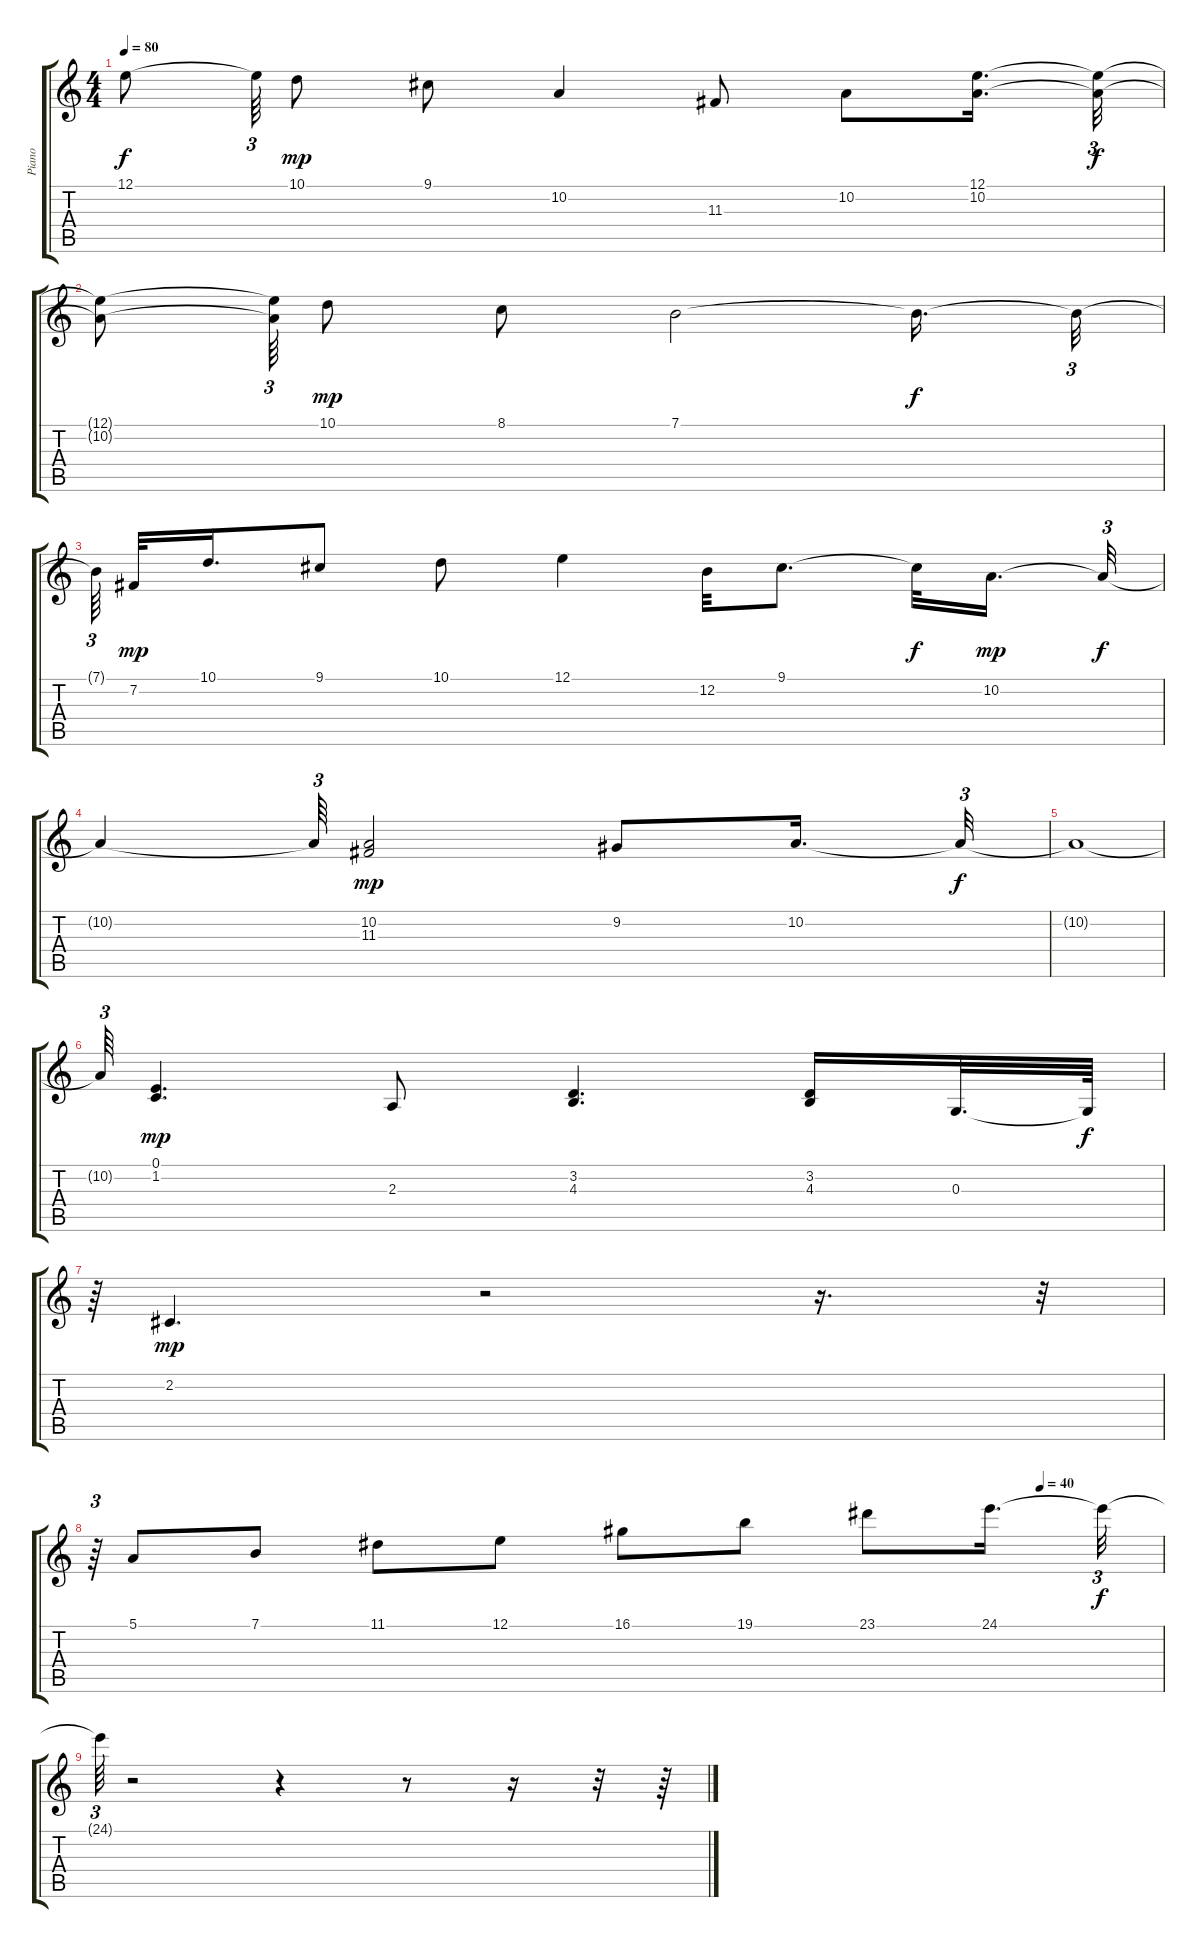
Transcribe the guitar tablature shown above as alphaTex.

\track ("Piano" "Piano") {instrument acousticgrandpiano}
\staff {score tabs}
\tuning (E4 B3 G3 D3 A2 E2) {hide}
\ts (4 4)
\tempo 80
\clef g2
\ks c
12.1{t}.8{dy f} 12.1{t}.64{tu (3 2)} 10.1.8{dy mp} 9.1.8 10.2.4 11.3.8 10.2.8 (12.1 10.2).16{d} (12.1{t} 10.2{t}).32{tu (3 2) dy f} |
(12.1{t} 10.2{t}).8 (12.1{t} 10.2{t}).64{tu (3 2)} 10.1.8{dy mp} 8.1.8 7.1.2 7.1{t}.16{d dy f} 7.1{t}.32{tu (3 2)} |
7.1{t}.64{tu (3 2) beam splitsecondary} 7.2.32{dy mp} 10.1.16{d} 9.1.8 10.1.8 12.1.4 12.2.32 9.1.8{d} 9.1{t}.32{dy f} 10.2.16{d dy mp beam splitsecondary} 10.2{t}.32{tu (3 2) dy f} |
10.2{t}.4 10.2{t}.64{tu (3 2)} (10.2 11.3).2{dy mp} 9.2.8 10.2.16{d} 10.2{t}.32{tu (3 2) dy f} |
10.2{t}.1 |
10.2{t}.64{tu (3 2)} (0.1 1.2).4{d dy mp} 2.3.8 (3.2 4.3).4{d} (3.2 4.3).16 0.3.32{d} 0.3{t}.64{dy f} |
r.64{tu (3 2)} 2.2.4{d dy mp} r.2 r.16{d} r.32{tu (3 2)} |
\tempo (40 0.8854166666666666)
r.64{tu (3 2)} 5.1.8 7.1.8 11.1.8 12.1.8 16.1.8 19.1.8 23.1.8 24.1.16{d} 24.1{t}.32{tu (3 2) dy f} |
24.1{t}.64{tu (3 2)} r.2 r.4 r.8 r.16 r.32 r.64
